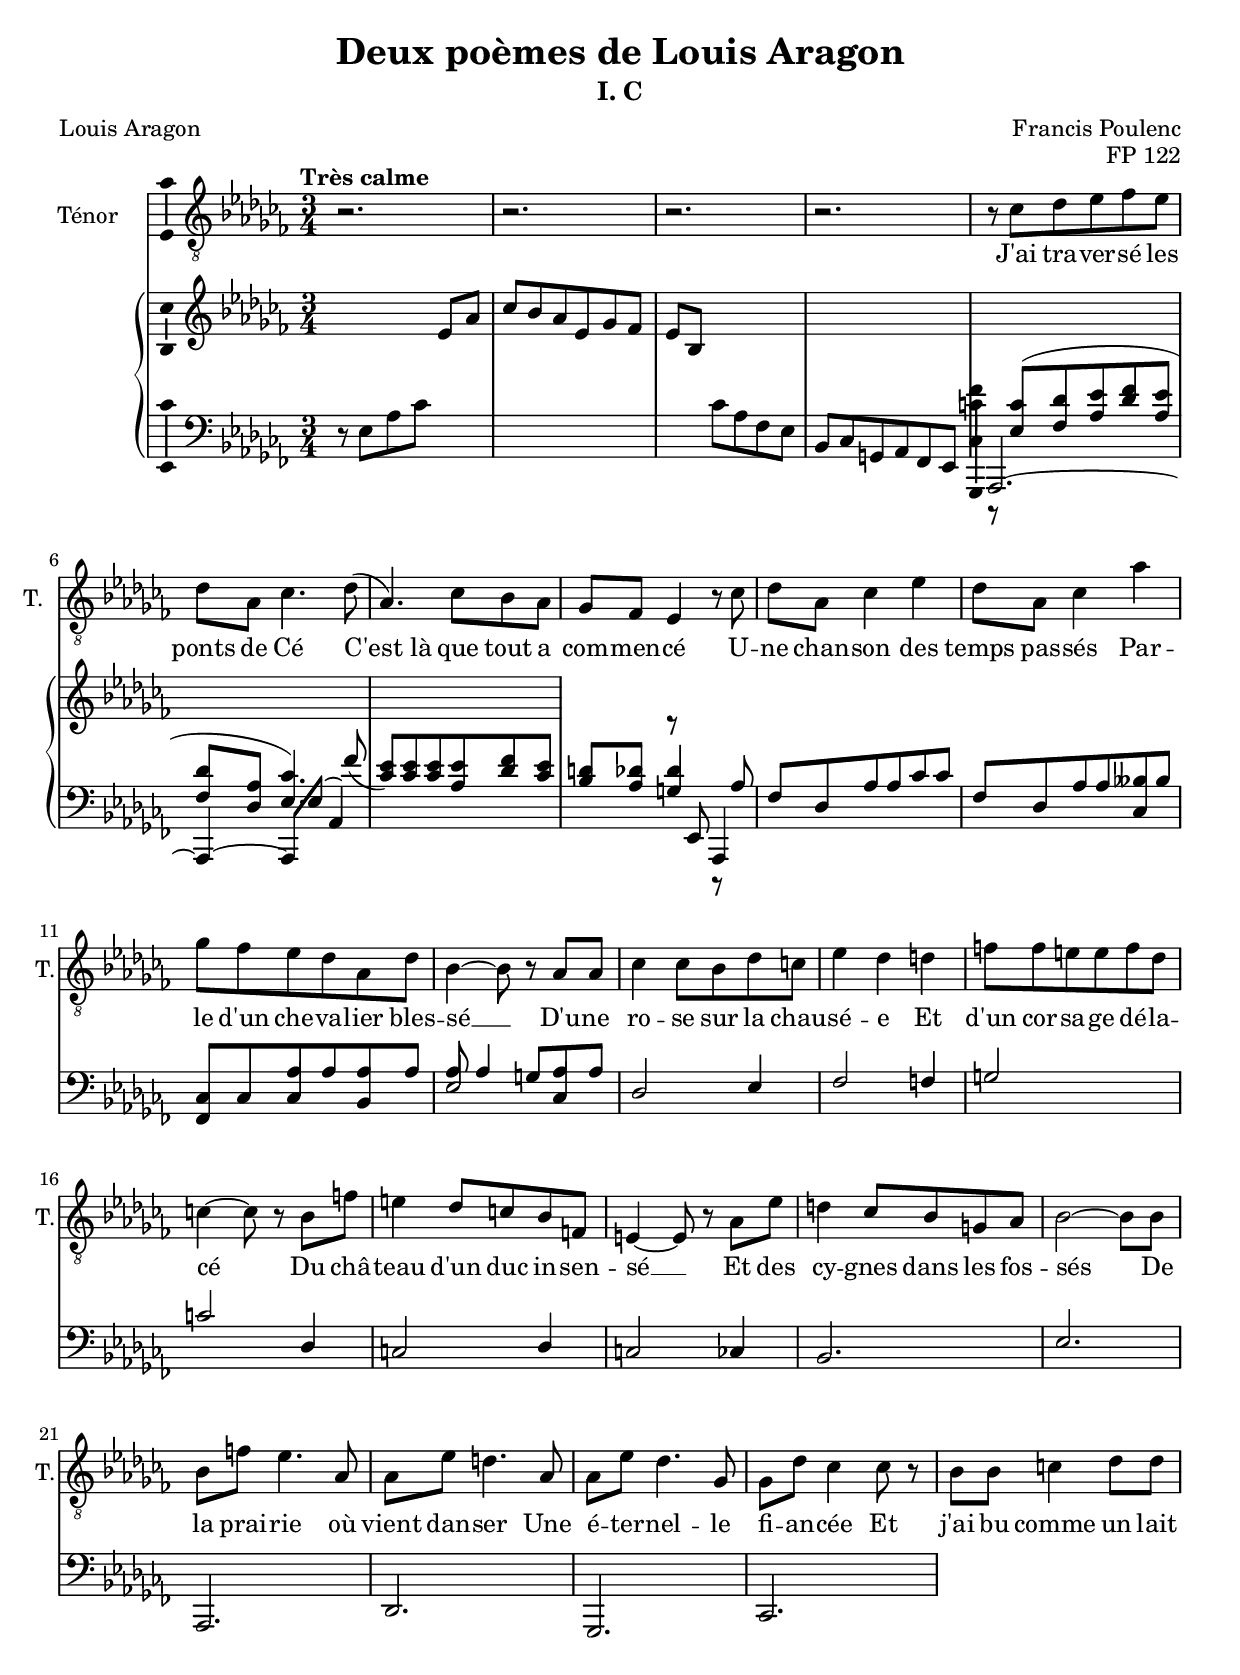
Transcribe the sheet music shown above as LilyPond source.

\version "2.16.2"
\language "italiano"

\paper {
  system-system-spacing #'padding = #5
}

\header {
  composer = "Francis Poulenc"
  poet = "Louis Aragon"
  title = "Deux poèmes de Louis Aragon"
  subtitle = "I. C"
  opus = "FP 122"
  piece = ""
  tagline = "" % no footer
}

global = {
  \key lab \minor
  \time 3/4
  \tempo "Très calme" 4 = 54
  \set Score.tempoHideNote = ##t % hide tempo marking
}

crescendo = ^\markup { \italic { cresc. } }
sottoVoce = ^\markup { \italic { sotto voce } }

melody = {
  r2. r2. r2. r2.

  r8 dob reb mib fab mib
  reb8 lab dob4. reb8 (
  lab4. ) dob8 sib lab
  solb8 fab mib4 r8 dob'
  reb8 lab dob4 mib
  reb8 lab dob4 lab'
  solb8 fab mib reb lab reb
  sib4~ sib8 r lab lab
  dob4 dob8 sib reb do
  mib4 reb re
  fa8 fa mi mi fa reb
  do4~ do8 r sib fa'
  mi4 reb8 do sib fa
  mi4~ mi8 r lab mib'
  re4 dob8 sib sol lab
  sib2~ sib8 sib
  sib8 fa' mib4. lab,8
  lab8 mib' re4. lab8
  lab8 mib'8 reb4. solb,8
  solb8 reb' dob4 dob8 r
  sib8 sib8 do4 reb8 reb
  
}

text = \lyricmode {
  J'ai tra -- ver -- sé les ponts de Cé
  C'est_là que tout a com -- men -- cé
  U -- ne chan -- son des temps pas -- sés
  Par -- le d'un che -- va -- lier bles -- sé __
  
  D'u -- ne ro -- se sur la chau -- sé -- e
  Et d'un cor -- sa -- ge dé -- la -- cé
  
  Du châ -- teau d'un duc in -- sen -- sé __
  Et des cy -- gnes dans les fos -- sés
  
  De la prai -- rie où vient dan -- ser
  Une é -- ter -- nel -- le fi -- an -- cée
  
  Et j'ai bu comme un lait gla -- cé
  Le long lai des gloi -- res faus -- sées
}

upper = \relative do'' {
  s2 mib,8 lab
  dob8 sib lab mib solb fab
  mib8 sib s2
  s2.
  s2.
  s2.
  s2.
}

lower = \relative do {
  r8 mib lab dob s4
  s2.
  s4 dob8 lab fab mib
  sib8 dob sol lab fab mib
  
  <<
    {
      lab,2.~
      lab4~ lab8  mib'' ( lab,4 )
      s2.
      s4 r8 mib lab,4
      s2.
      s2 dob'4
      fab,4 dob' sib
      mib2 dob4
      reb2 mib4
      fab2 fa4
      sol2 s4
      do2 reb,4
      do2 reb4
      do2 dob4
      sib2.
      mib2.
      lab,,2.
      reb2.
      solb,2.
      dob2.
      
    } \\
    {
      \stemUp \slurUp
      r8 <mib' dob'> ( <fab reb'> <lab mib'> <reb fab> <lab mib'>
      <fab reb'>8 <reb lab'> <mib dob'>4. ) \slurDown fab'8 (
      <dob mib>8 ) <dob mib> <dob mib> <lab mib'> <reb fab> <dob mib>
      <sib re>8 <lab reb> <sol reb'>4 r8 lab~
      fab8 reb lab' lab dob dob
      fab,8 reb lab' lab sibb sibb
      dob,8 dob lab' lab lab lab
      lab8 lab4 sol8 lab lab
    }
  >>
}

\score {
  <<
    \new Voice = "Chant" <<
      \global
      \set Staff.instrumentName = #"Ténor"
      \set Staff.shortInstrumentName = #"T."
      \relative do' {
        \clef "G_8"
        \melody
      }
      \addlyrics {
          \text
        }
    >>
    \new PianoStaff <<
      \new Staff = "upper" <<
        \global
        \upper
      >>
      \new Staff = "lower" <<
        \global
        \clef bass
        \lower
      >>
    >>
  >>

  \layout {
    \context {
      \Voice
      \consists Ambitus_engraver % display ambitus
    }
  }
  
  \midi { }
}

